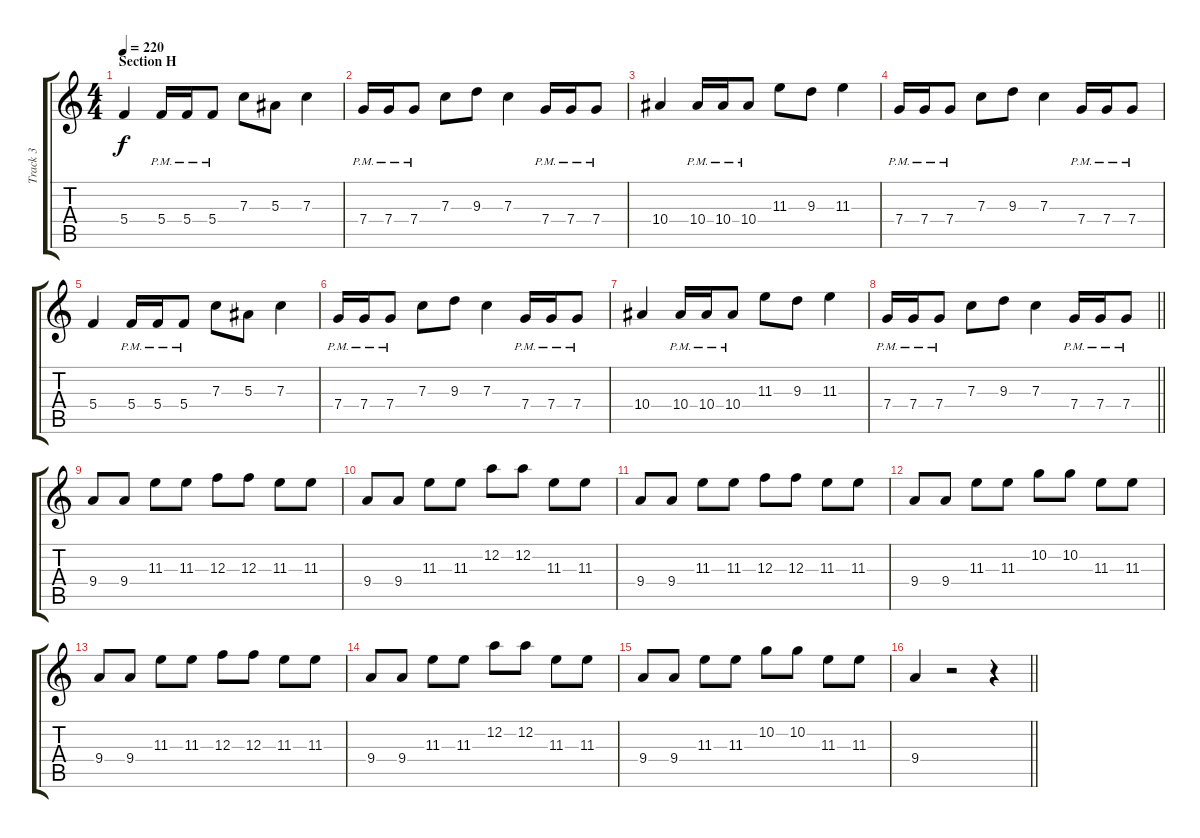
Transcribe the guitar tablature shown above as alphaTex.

\track ("Track 3" "Track 3") {instrument distortionguitar}
\staff {score tabs}
\tuning (D4 A3 F3 C3 G2 D2) {hide}
\ts (4 4)
\section ("" "Section H")
\tempo 220
\clef g2
\ks c
5.4.4{dy f} 5.4{pm}.16 5.4{pm}.16 5.4{pm}.8 7.3.8 5.3.8 7.3.4 |
7.4{pm}.16 7.4{pm}.16 7.4{pm}.8 7.3.8 9.3.8 7.3.4 7.4{pm}.16 7.4{pm}.16 7.4{pm}.8 |
10.4.4 10.4{pm}.16 10.4{pm}.16 10.4{pm}.8 11.3.8 9.3.8 11.3.4 |
7.4{pm}.16 7.4{pm}.16 7.4{pm}.8 7.3.8 9.3.8 7.3.4 7.4{pm}.16 7.4{pm}.16 7.4{pm}.8 |
5.4.4 5.4{pm}.16 5.4{pm}.16 5.4{pm}.8 7.3.8 5.3.8 7.3.4 |
7.4{pm}.16 7.4{pm}.16 7.4{pm}.8 7.3.8 9.3.8 7.3.4 7.4{pm}.16 7.4{pm}.16 7.4{pm}.8 |
10.4.4 10.4{pm}.16 10.4{pm}.16 10.4{pm}.8 11.3.8 9.3.8 11.3.4 |
\barLineRight lightlight
7.4{pm}.16 7.4{pm}.16 7.4{pm}.8 7.3.8 9.3.8 7.3.4 7.4{pm}.16 7.4{pm}.16 7.4{pm}.8 |
9.4.8 9.4.8 11.3.8 11.3.8 12.3.8 12.3.8 11.3.8 11.3.8 |
9.4.8 9.4.8 11.3.8 11.3.8 12.2.8 12.2.8 11.3.8 11.3.8 |
9.4.8 9.4.8 11.3.8 11.3.8 12.3.8 12.3.8 11.3.8 11.3.8 |
9.4.8 9.4.8 11.3.8 11.3.8 10.2.8 10.2.8 11.3.8 11.3.8 |
9.4.8 9.4.8 11.3.8 11.3.8 12.3.8 12.3.8 11.3.8 11.3.8 |
9.4.8 9.4.8 11.3.8 11.3.8 12.2.8 12.2.8 11.3.8 11.3.8 |
9.4.8 9.4.8 11.3.8 11.3.8 10.2.8 10.2.8 11.3.8 11.3.8 |
\barLineRight lightlight
9.4.4 r.2 r.4
